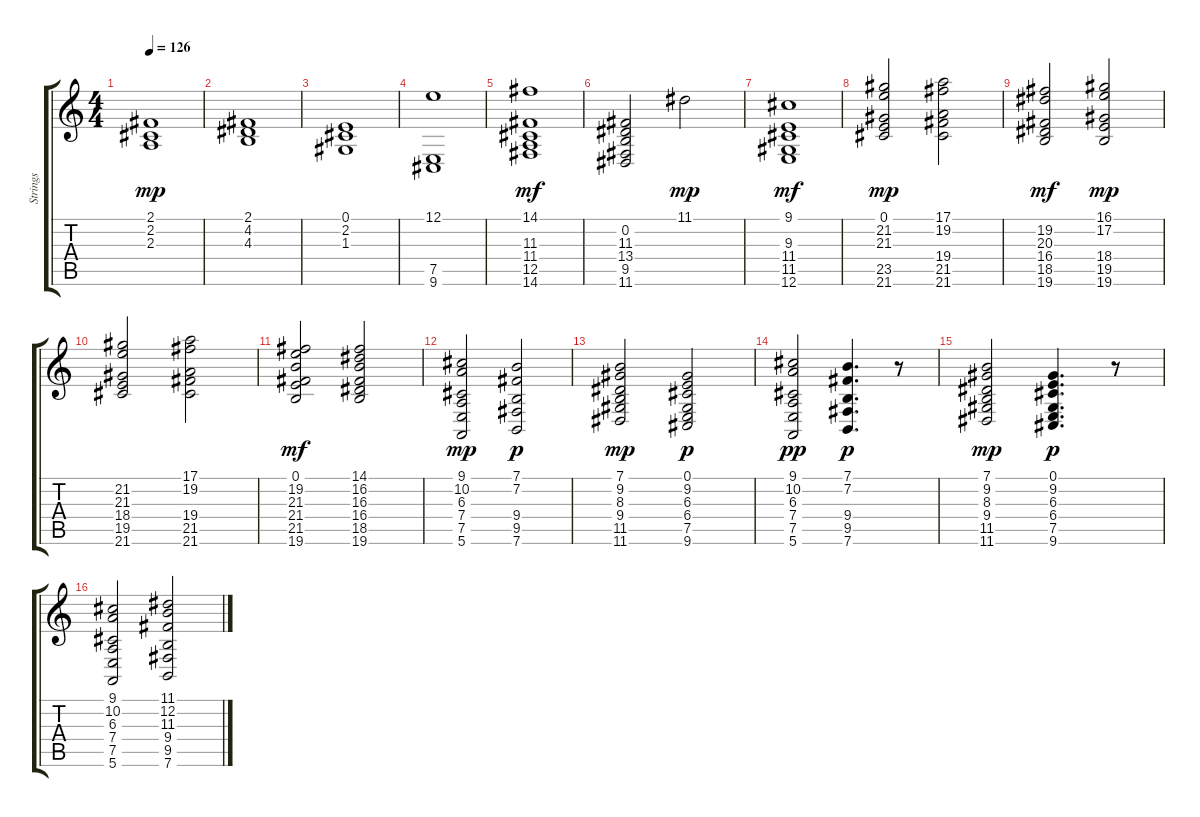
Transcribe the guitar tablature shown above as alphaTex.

\track ("Strings" "Strings") {instrument synthstrings1}
\staff {score tabs}
\tuning (E4 B3 G3 D3 A2 E2) {hide}
\ts (4 4)
\tempo 126
\clef g2
\ks c
(2.1 2.2 2.3).1{dy mp} |
(2.1 4.2 4.3).1 |
(0.1 2.2 1.3).1 |
(12.1 7.5 9.6).1 |
(14.1 11.3 11.4 12.5 14.6).1{dy mf} |
(0.2 11.3 13.4 9.5 11.6).2 11.1.2{dy mp} |
(9.1 9.3 11.4 11.5 12.6).1{dy mf} |
(0.1 21.2 21.3 23.5 21.6).2{dy mp} (17.1 19.2 19.4 21.5 21.6).2 |
(19.2 20.3 16.4 18.5 19.6).2{dy mf} (16.1 17.2 18.4 19.5 19.6).2{dy mp} |
(21.2 21.3 18.4 19.5 21.6).2 (17.1 19.2 19.4 21.5 21.6).2 |
(0.1 19.2 21.3 21.4 21.5 19.6).2{dy mf} (14.1 16.2 16.3 16.4 18.5 19.6).2 |
(9.1 10.2 6.3 7.4 7.5 5.6).2{dy mp} (7.1 7.2 9.4 9.5 7.6).2{dy p} |
(7.1 9.2 8.3 9.4 11.5 11.6).2{dy mp} (0.1 9.2 6.3 6.4 7.5 9.6).2{dy p} |
(9.1 10.2 6.3 7.4 7.5 5.6).2{dy pp} (7.1 7.2 9.4 9.5 7.6).4{d dy p} r.8 |
(7.1 9.2 8.3 9.4 11.5 11.6).2{dy mp} (0.1 9.2 6.3 6.4 7.5 9.6).4{d dy p} r.8 |
(9.1 10.2 6.3 7.4 7.5 5.6).2 (11.1 12.2 11.3 9.4 9.5 7.6).2
